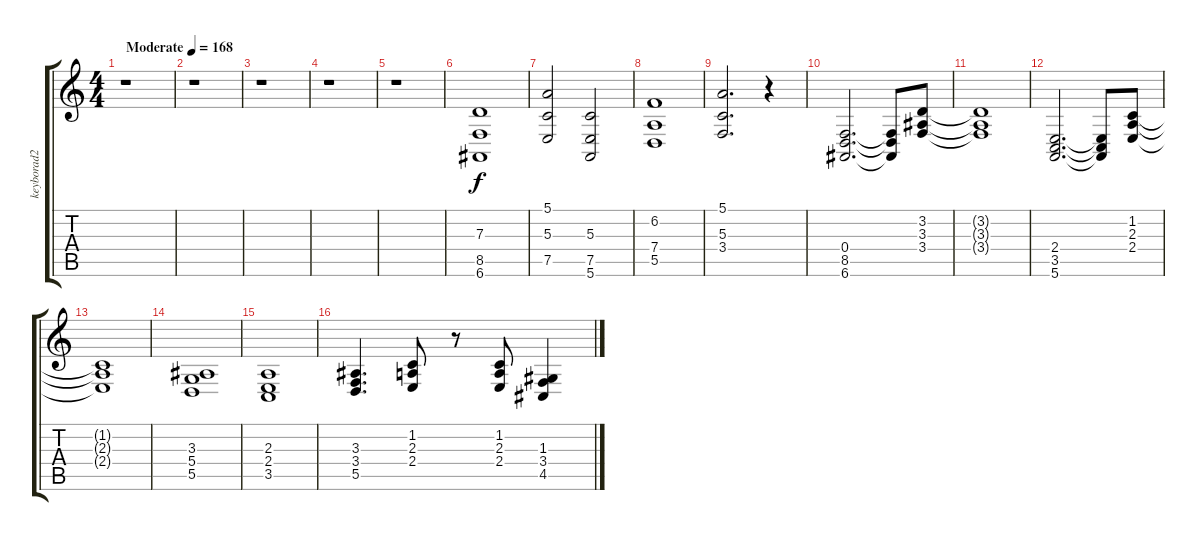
\track ("keyborad2" "keyborad2") {instrument stringensemble1}
\staff {score tabs}
\tuning (E4 B3 G3 D3 A2 E2) {hide}
\ts (4 4)
\tempo (168 "Moderate")
\clef g2
\ks c
r.1{dy f instrument stringensemble1} |
r.1 |
r.1 |
r.1 |
r.1 |
(7.3 8.5 6.6).1 |
(5.1 5.3 7.5).2 (5.3 7.5 5.6).2 |
(6.2 7.4 5.5).1 |
(5.1 5.3 3.4).2{d} r.4 |
(0.4 8.5 6.6).2{d} (0.4{t} 8.5{t} 6.6{t}).8 (3.2 3.3 3.4).8 |
(3.2{t} 3.3{t} 3.4{t}).1 |
(2.4 3.5 5.6).2{d} (2.4{t} 3.5{t} 5.6{t}).8 (1.2 2.3 2.4).8 |
(1.2{t} 2.3{t} 2.4{t}).1 |
(3.3 5.4 5.5).1 |
(2.3 2.4 3.5).1 |
(3.3 3.4 5.5).4{d} (1.2 2.3 2.4).8 r.8 (1.2 2.3 2.4).8 (1.3 3.4 4.5).4
